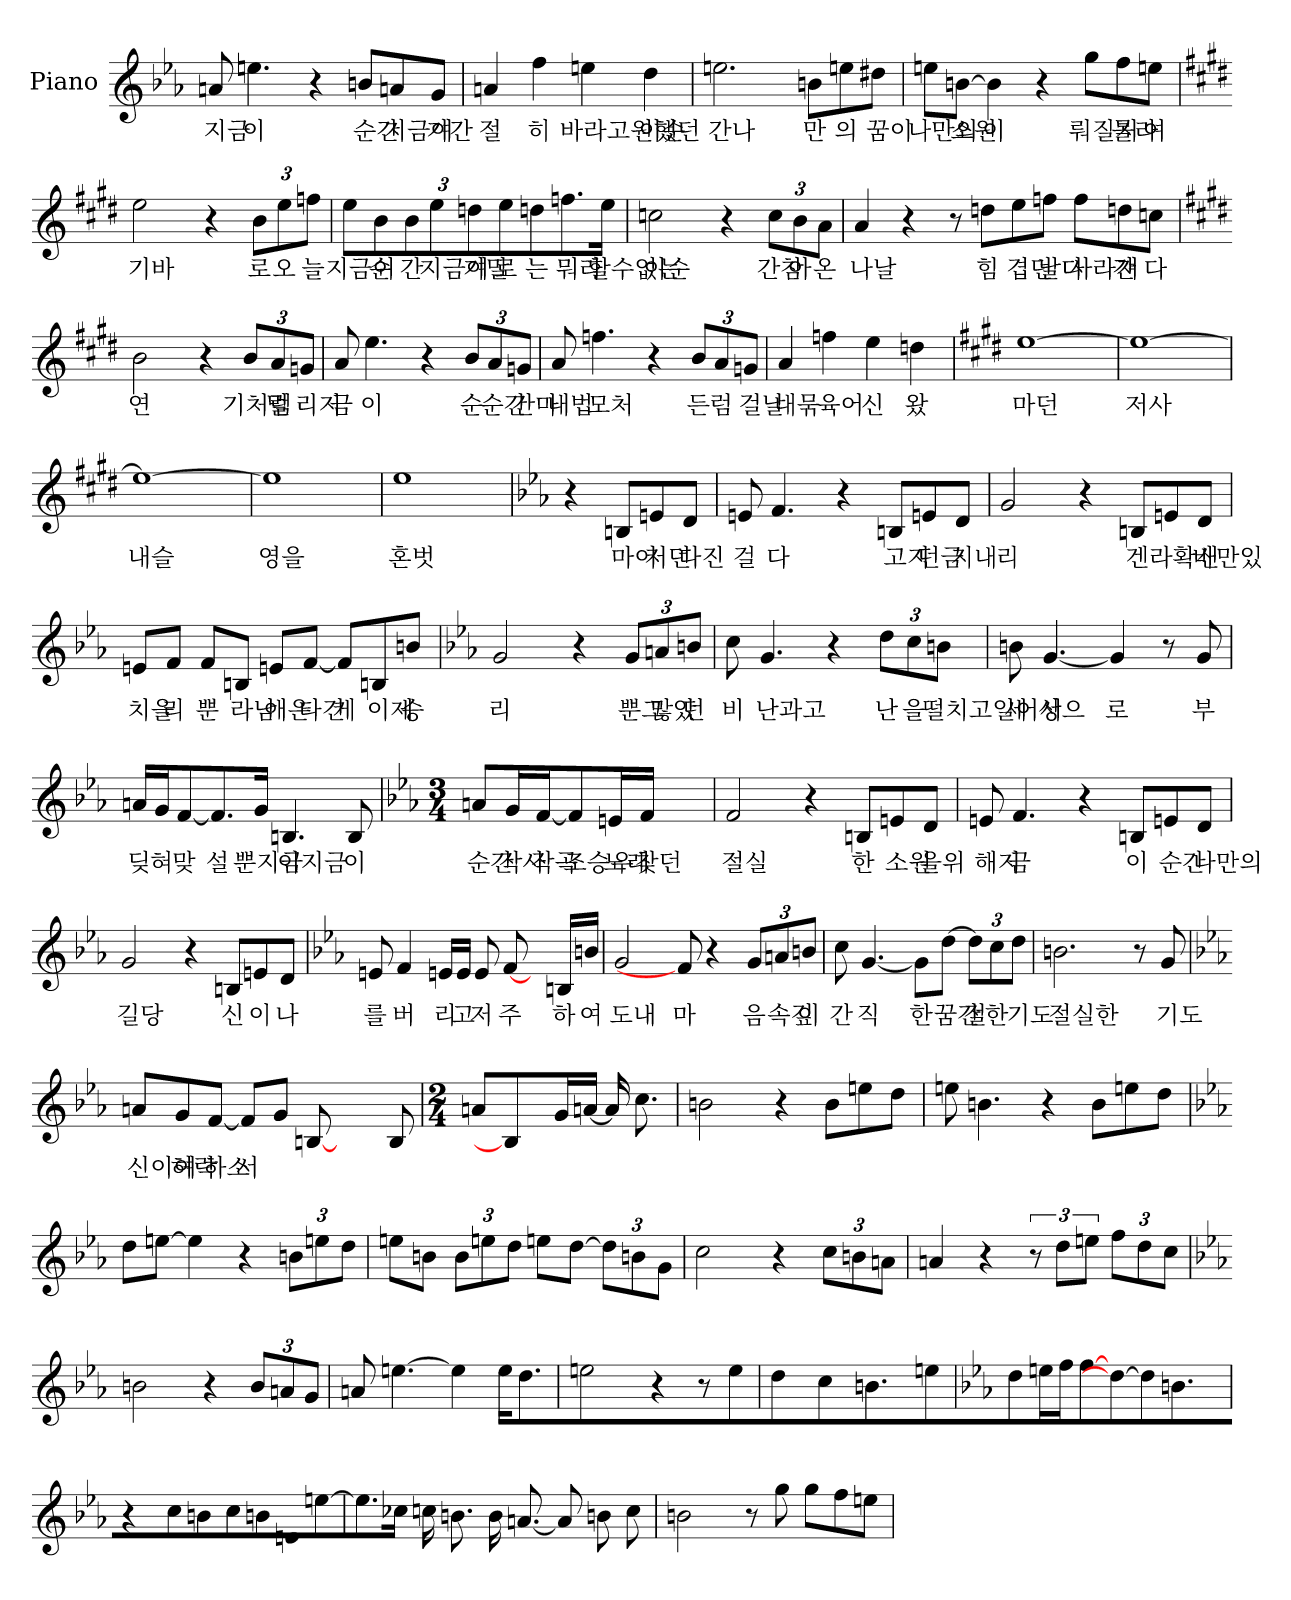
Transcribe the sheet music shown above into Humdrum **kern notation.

**kern	**text
*part1	*part1
*staff1	*staff1
*I"Piano	*
*clefG2	*
*k[b-e-a-]	*
=	=
8an	지금
4.een	이
4r	.
8bnL	순간
8an	지금여
8gJ	기간
=	=
4an	절
4ff	히
4een	바라고원했던
4dd	이순
=	=
2.een	간나
8bnL	만
8een	의
8dd#XJ	꿈이
=	=
8eenL	나만의
[8bnJ	소원
4b]	이
4r	.
8ggL	뤄질지
8ff	몰라
8eenJ	여
=	=
*k[f#c#g#d#]	*
2ee	기바
4r	.
12bL	로
12ee	오
12ffnJ	늘
=	=
8eeL	지금이
8bJ	순
12bL	간
12ee	지금여
12ddnJ	기말
8eeL	로
8ddnJ	는
8.ffnL	뭐라
16eeJJ	할수없는
=	=
2ccn	이순
4r	.
12ccL	간참
12b	아
12aJ	온
=	=
4a	나날
4r	.
8r	.
8ddnL	힘
8ee	겹던
8ffnJ	날다
8ffL	사라져
8ddn	간
8ccnJ	다
=	=
*k[f#c#g#d#]	*
2b	연
4r	.
12bL	기처럼
12a	멀
12gnJ	리지
=	=
8a	금
4.ee	이
4r	.
12bL	순
12a	순간
12gnJ	간마
=	=
8a	내법
4.ffn	모처
4r	.
12bL	든
12a	럼
12gnJ	걸날
=	=
4a	내묶
4ffn	육어
4ee	신
4ddn	왔
=	=
*k[f#c#g#d#]	*
[1ee	마던
=	=
1ee_	저사
=	=
1ee_	내슬
=	=
1ee]	영을
=	=
1ee	혼벗
=	=
*k[b-e-a-]	*
4r	.
8BnL	마어
8en	저던
8dJ	다진
=	=
8en	걸
4.f	다
4r	.
8BnL	고지
8en	던금
8dJ	지내
=	=
2g	리
4r	.
8BnL	겐
8en	라확신
8dJ	바만있
=	=
8enL	치을
8fJ	리
8fL	뿐
8BnJ	라남
8enL	애은
[8fJ	타건
8fL]	게
8Bn	이제
8bnJ	승
=	=
*k[b-e-a-]	*
2g	리
4r	.
12gL	뿐그
12an	많았
12bnJ	던
=	=
8cc	비
4.g	난과고
4r	.
12ddL	난
12cc	을
12bnJ	떨치고일어서
=	=
8bn	세
[4.g	상으
4g]	로
8r	.
8g	부
=	=
16anLL	딪
16g	혀
[8f	맞
8.f]	설
16gJJ	뿐지금
4.Bn	이지금
8B	이
=	=
*k[b-e-a-]	*
*M3/4	*
8anL	순간
16g	작사
[16fJJ	작곡
8fL]	조승우
16en	노래
16fJJ	찾던
4ryy	.
=	=
2f	절실
4r	.
8BnL	한
8en	소원
8dJ	을위
=	=
8en	해지
4.f	금
4r	.
8BnL	이
8en	순간
8dJ	나만의
=	=
2g	길당
4r	.
8BnL	신
8en	이
8dJ	나
=	=
*k[b-e-a-]	*
8en	를
4f	버
16enLL	리
16eJJ	고
8e	저
[8f	주
8ryy	.
16BnLL	하
16bnJJ	여
=	=
2g	도내
8f]	마
4r	.
12gL	음
12an	속깊
12bnJ	이
=	=
8cc	간
[4.g	직
8gL]	한
[8ddJ	꿈간
12ddL]	절
12cc	한
12ddJ	기도
=	=
2.bn	절실한
8r	.
8g	기도
=	=
*k[b-e-a-]	*
8anL	신이여
8g	허락
[8fJ	하소
8fL]	서
8gJ	.
[8Bn	.
4ryy	.
8B	.
=	=
*M2/4	*
8anL	.
4B]	.
16g	.
[16anJJ	.
16aLL]	.
8.cc	.
=	=
2bn	.
4r	.
8bL	.
8een	.
8ddJ	.
=	=
8een	.
4.bn	.
4r	.
8bL	.
8een	.
8ddJ	.
=	=
*k[b-e-a-]	*
8ddL	.
[8eenJ	.
4ee]	.
4r	.
12bnL	.
12een	.
12ddJ	.
=	=
8eenL	.
8bnJ	.
12bL	.
12een	.
12ddJ	.
8eenL	.
[8ddJ	.
12ddL]	.
12bn	.
12gJ	.
=	=
2cc	.
4r	.
12ccL	.
12bn	.
12anJ	.
=	=
4an	.
4r	.
12r	.
12ddL	.
12eenJ	.
12ffL	.
12dd	.
12ccJ	.
=	=
*k[b-e-a-]	*
2bn	.
4r	.
12bL	.
12an	.
12gJ	.
=	=
8an	.
[4.een	.
4ee]	.
16eeLL	.
8.dd	.
=	=
2een	.
4r	.
8r	.
8ee	.
=	=
4dd	.
4cc	.
4.bn	.
8een	.
=	=
*k[b-e-a-]	*
8ddL	.
16een	.
16ffJJ	.
[8ffL	.
8ddJ_	.
8dd]	.
4.bn	.
=	=
4r	.
8ccL	.
8bn	.
8ccJ	.
8bnL	.
8en	.
[8eenJ	.
=	=
8.eeL]	.
16cc-XJJ	.
16ccnLL	.
8.bn	.
16bL	.
[8.an	.
8a]	.
8bn	.
8cc	.
=	=
2bn	.
8r	.
8gg	.
8ggL	.
8ff	.
8eenJ	.
=	=
*-	*-
